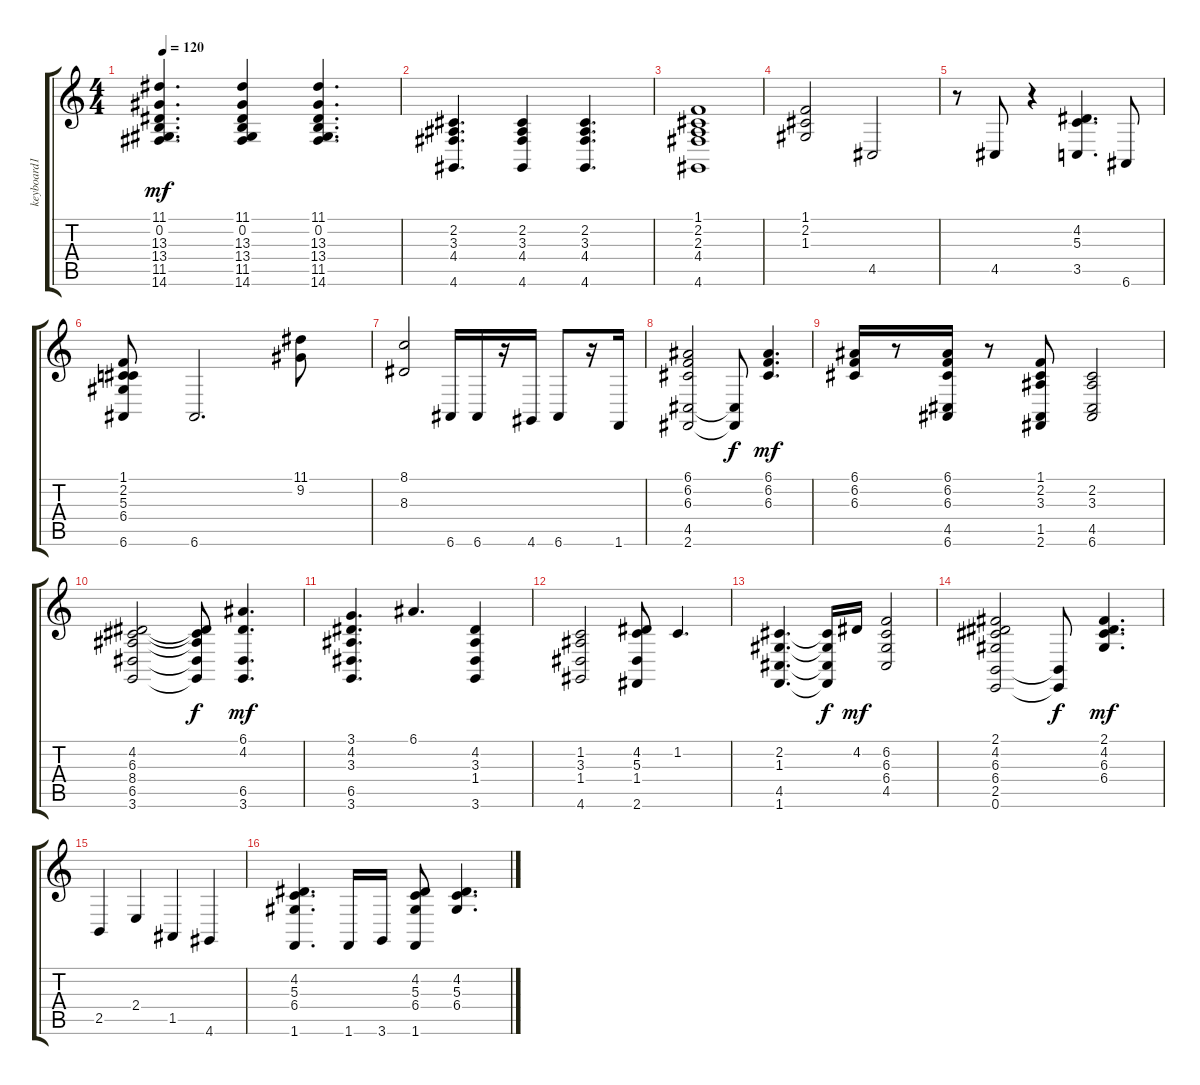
\track ("keyboard1" "keyboard1") {instrument brightacousticpiano}
\staff {score tabs}
\tuning (E4 B3 G3 D3 A2 E2) {hide}
\ts (4 4)
\tempo 120
\clef g2
\ks c
(11.1 0.2 13.3 13.4 11.5 14.6).4{d dy mf} (11.1 0.2 13.3 13.4 11.5 14.6).4 (11.1 0.2 13.3 13.4 11.5 14.6).4{d} |
(2.2 3.3 4.4 4.6).4{d} (2.2 3.3 4.4 4.6).4 (2.2 3.3 4.4 4.6).4{d} |
(1.1 2.2 2.3 4.4 4.6).1 |
(1.1 2.2 1.3).2 4.5.2 |
r.8 4.5.8 r.4 (4.2 5.3 3.5).4{d} 6.6.8 |
(1.1 2.2 5.3 6.4 6.6).8 6.6.2{d} (11.1 9.2).8 |
(8.1 8.3).2 6.6.16 6.6.16 r.16 4.6.16 6.6.8 r.16 1.6.16 |
(6.1 6.2 6.3 4.5 2.6).2 (4.5{t} 2.6{t}).8{dy f} (6.1 6.2 6.3).4{d dy mf} |
(6.1 6.2 6.3).16 r.8 (6.1 6.2 6.3 4.5 6.6).16 r.8 (1.1 2.2 3.3 1.5 2.6).8 (2.2 3.3 4.5 6.6).2 |
(4.2 6.3 8.4 6.5 3.6).2 (4.2{t} 6.3{t} 8.4{t} 6.5{t} 3.6{t}).8{dy f} (6.1 4.2 6.5 3.6).4{d dy mf} |
(3.1 4.2 3.3 6.5 3.6).4{d} 6.1.4{d} (4.2 3.3 1.4 3.6).4 |
(1.2 3.3 1.4 4.6).2 (4.2 5.3 1.4 2.6).8 1.2.4{d} |
(2.2 1.3 4.5 1.6).4{d} (2.2{t} 1.3{t} 4.5{t} 1.6{t}).16{dy f} 4.2.16{dy mf} (6.2 6.3 6.4 4.5).2 |
(2.1 4.2 6.3 6.4 2.5 0.6).2 (2.5{t} 0.6{t}).8{dy f} (2.1 4.2 6.3 6.4).4{d dy mf} |
2.5.4 2.4.4 1.5.4 4.6.4 |
(4.2 5.3 6.4 1.6).4{d} 1.6.16 3.6.16 (4.2 5.3 6.4 1.6).8 (4.2 5.3 6.4).4{d}
